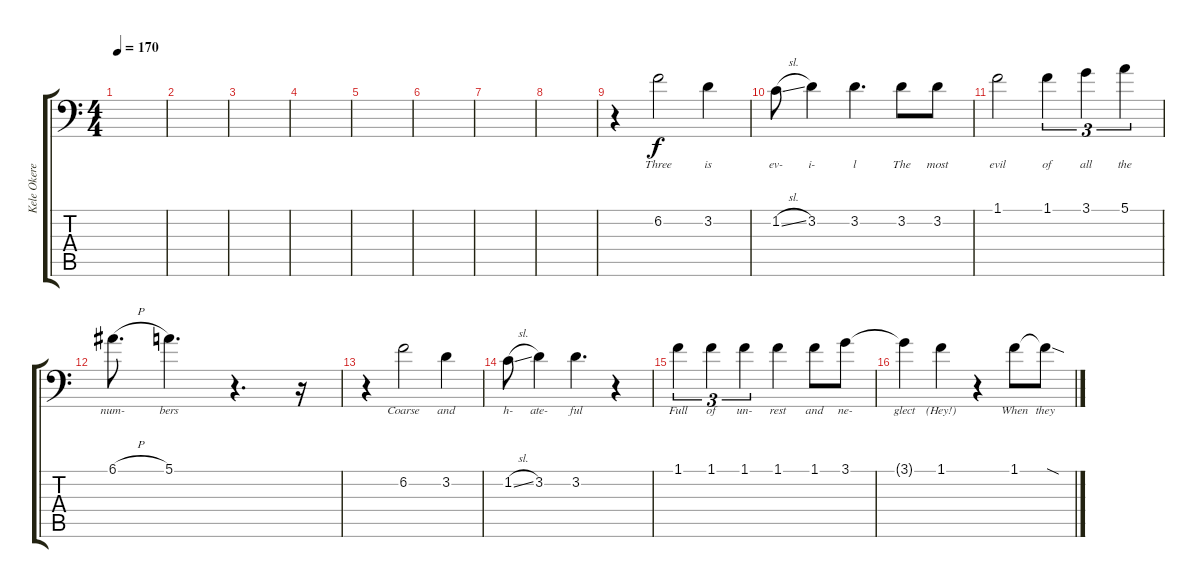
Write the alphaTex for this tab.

\track ("Kele Okereke Vocals" "Kele Okere") {instrument oboe}
\staff {score tabs}
\tuning (E4 B3 G3 D3 A2 E1) {hide}
\ts (4 4)
\tempo 170
\clef f4
\ks c
|
|
|
|
|
|
|
|
r.4 6.2.2{lyrics (0 "Three") lyrics (1 "") lyrics (2 "") lyrics (3 "") lyrics (4 "")} 3.2.4{lyrics (0 "is") lyrics (1 "") lyrics (2 "") lyrics (3 "") lyrics (4 "")} |
1.2{sl}.8{lyrics (0 "ev-") lyrics (1 "") lyrics (2 "") lyrics (3 "") lyrics (4 "")} 3.2.4{lyrics (0 "i-") lyrics (1 "") lyrics (2 "") lyrics (3 "") lyrics (4 "")} 3.2.4{d lyrics (0 "l") lyrics (1 "") lyrics (2 "") lyrics (3 "") lyrics (4 "")} 3.2.8{lyrics (0 "The") lyrics (1 "") lyrics (2 "") lyrics (3 "") lyrics (4 "")} 3.2.8{lyrics (0 "most") lyrics (1 "") lyrics (2 "") lyrics (3 "") lyrics (4 "")} |
1.1.2{lyrics (0 "evil") lyrics (1 "") lyrics (2 "") lyrics (3 "") lyrics (4 "")} 1.1.4{tu (3 2) lyrics (0 "of") lyrics (1 "") lyrics (2 "") lyrics (3 "") lyrics (4 "")} 3.1.4{tu (3 2) lyrics (0 "all") lyrics (1 "") lyrics (2 "") lyrics (3 "") lyrics (4 "")} 5.1.4{tu (3 2) lyrics (0 "the") lyrics (1 "") lyrics (2 "") lyrics (3 "") lyrics (4 "")} |
6.1{h}.8{d lyrics (0 "num-") lyrics (1 "") lyrics (2 "") lyrics (3 "") lyrics (4 "")} 5.1.4{d lyrics (0 "bers") lyrics (1 "") lyrics (2 "") lyrics (3 "") lyrics (4 "")} r.4{d} r.16 |
r.4 6.2.2{lyrics (0 "Coarse") lyrics (1 "") lyrics (2 "") lyrics (3 "") lyrics (4 "")} 3.2.4{lyrics (0 "and") lyrics (1 "") lyrics (2 "") lyrics (3 "") lyrics (4 "")} |
1.2{sl}.8{lyrics (0 "h-") lyrics (1 "") lyrics (2 "") lyrics (3 "") lyrics (4 "")} 3.2.4{lyrics (0 "ate-") lyrics (1 "") lyrics (2 "") lyrics (3 "") lyrics (4 "")} 3.2.4{d lyrics (0 "ful") lyrics (1 "") lyrics (2 "") lyrics (3 "") lyrics (4 "")} r.4 |
1.1.4{tu (3 2) lyrics (0 "Full") lyrics (1 "") lyrics (2 "") lyrics (3 "") lyrics (4 "")} 1.1.4{tu (3 2) lyrics (0 "of") lyrics (1 "") lyrics (2 "") lyrics (3 "") lyrics (4 "")} 1.1.4{tu (3 2) lyrics (0 "un-") lyrics (1 "") lyrics (2 "") lyrics (3 "") lyrics (4 "")} 1.1.4{lyrics (0 "rest") lyrics (1 "") lyrics (2 "") lyrics (3 "") lyrics (4 "")} 1.1.8{lyrics (0 "and") lyrics (1 "") lyrics (2 "") lyrics (3 "") lyrics (4 "")} 3.1.8{lyrics (0 "ne-") lyrics (1 "") lyrics (2 "") lyrics (3 "") lyrics (4 "")} |
3.1{t}.4{lyrics (0 "glect") lyrics (1 "") lyrics (2 "") lyrics (3 "") lyrics (4 "")} 1.1.4{lyrics (0 "(Hey!)") lyrics (1 "") lyrics (2 "") lyrics (3 "") lyrics (4 "")} r.4 1.1.8{lyrics (0 "When") lyrics (1 "") lyrics (2 "") lyrics (3 "") lyrics (4 "")} 1.1{sod t}.8{lyrics (0 "they") lyrics (1 "") lyrics (2 "") lyrics (3 "") lyrics (4 "")}
